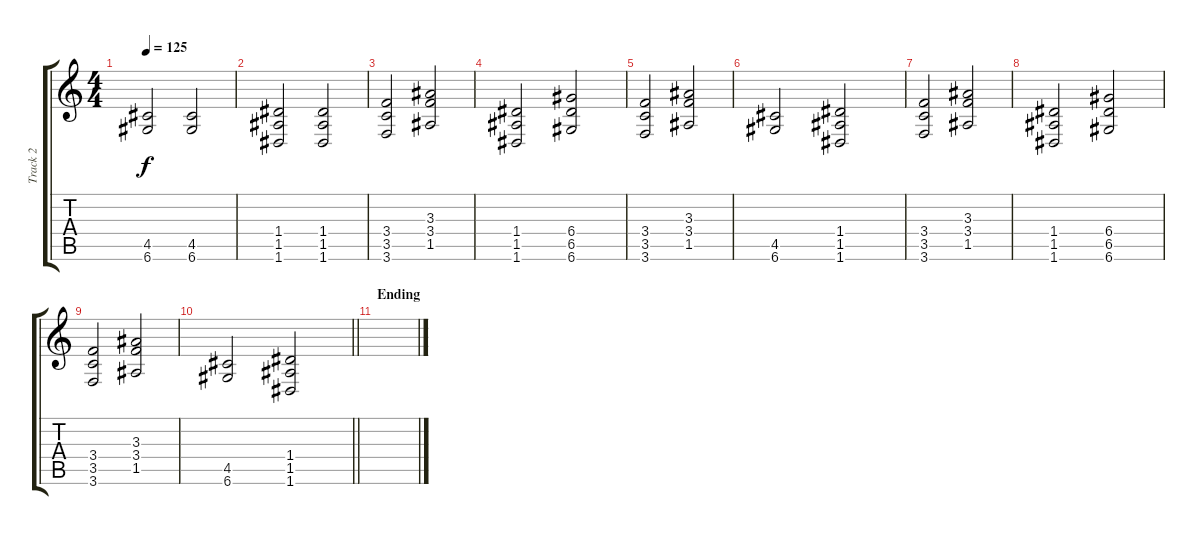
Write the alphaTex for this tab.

\track ("Track 2" "Track 2") {instrument distortionguitar}
\staff {score tabs}
\tuning (E4 B3 G3 D3 A2 D2) {hide}
\ts (4 4)
\tempo 125
\clef g2
\ks c
(4.5 6.6).2{dy f} (4.5 6.6).2 |
(1.4 1.5 1.6).2 (1.4 1.5 1.6).2 |
(3.4 3.5 3.6).2 (3.3 3.4 1.5).2 |
(1.4 1.5 1.6).2 (6.4 6.5 6.6).2 |
(3.4 3.5 3.6).2 (3.3 3.4 1.5).2 |
(4.5 6.6).2 (1.4 1.5 1.6).2 |
(3.4 3.5 3.6).2 (3.3 3.4 1.5).2 |
(1.4 1.5 1.6).2 (6.4 6.5 6.6).2 |
(3.4 3.5 3.6).2 (3.3 3.4 1.5).2 |
\barLineRight lightlight
(4.5 6.6).2 (1.4 1.5 1.6).2 |
\section ("" "Ending")
